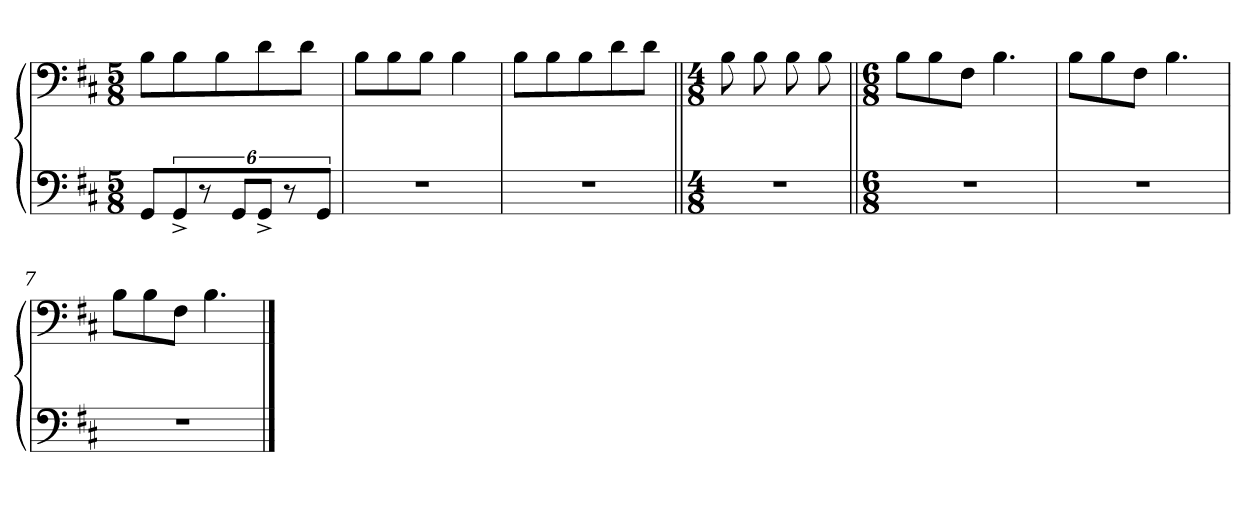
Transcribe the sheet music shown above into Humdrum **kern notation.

**kern	**kern
*part1	*part1
*staff2	*staff1
*clefF4	*clefF4
*k[f#c#]	*k[f#c#]
*M5/8	*M5/8
=1	=1
8GG/L	8B\L
12GG^/J	8B\
12r	.
.	8B\
12GG/L	.
12GG^/J	8d\
12r	.
.	8d\J
12GG/	.
=2	=2
3...r	8B\L
.	8B\
.	8B\J
.	4B\
=3	=3
3...r	8B\L
.	8B\
.	8B\
.	8d\
.	8d\J
=4||	=4||
*M4/8	*M4/8
2r	8B\
.	8B\
.	8B\
.	8B\
=5||	=5||
*M6/8	*M6/8
2.r	8B\L
.	8B\
.	8F#\J
.	4.B\
=6	=6
2.r	8B\L
.	8B\
.	8F#\J
.	4.B\
=7	=7
2.r	8B\L
.	8B\
.	8F#\J
.	4.B\
==	==
*-	*-
